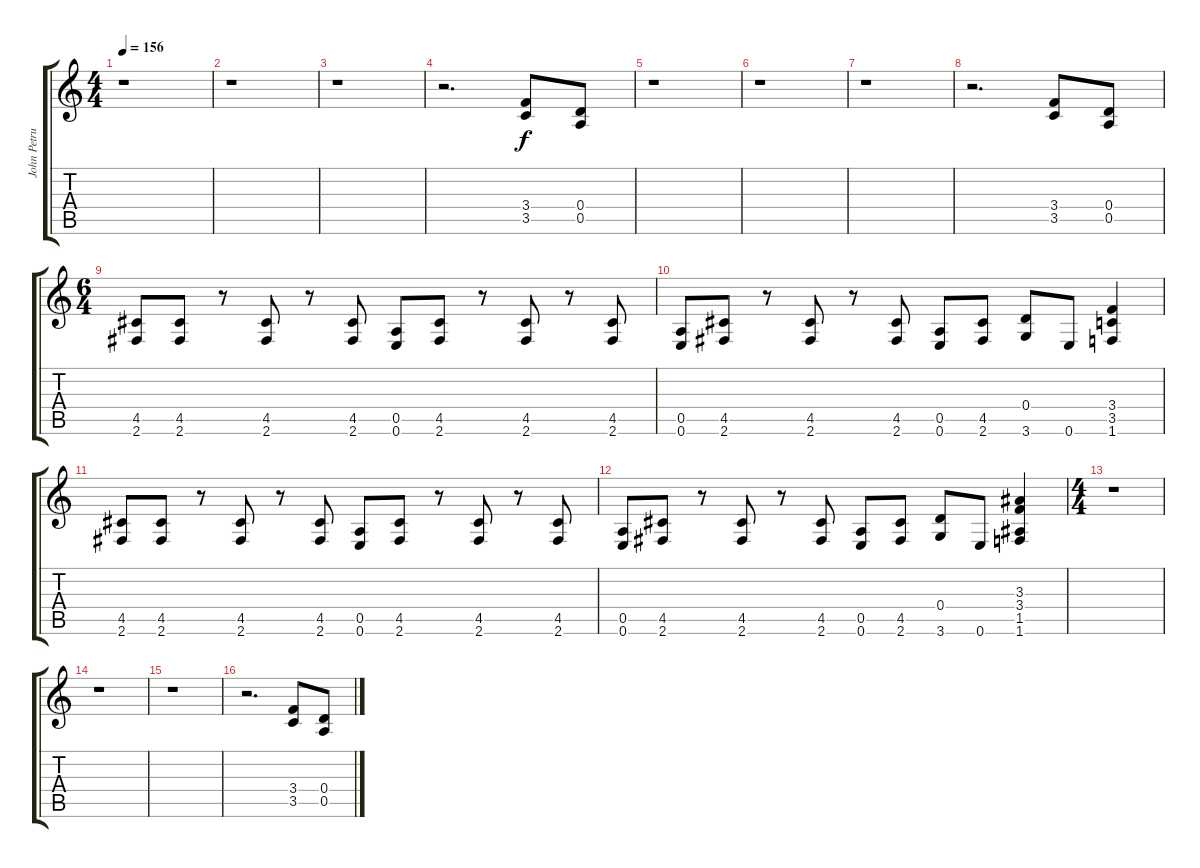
\track ("John Petrucci" "John Petru") {instrument distortionguitar}
\staff {score tabs}
\tuning (E4 B3 G3 D3 A2 E2) {hide}
\ts (4 4)
\tempo 156
\clef g2
\ks c
r.1{dy f} |
r.1 |
r.1 |
r.2{d} (3.4 3.5).8 (0.4 0.5).8 |
r.1 |
r.1 |
r.1 |
r.2{d} (3.4 3.5).8 (0.4 0.5).8 |
\ts (6 4)
(4.5 2.6).8 (4.5 2.6).8 r.8 (4.5 2.6).8 r.8 (4.5 2.6).8 (0.5 0.6).8 (4.5 2.6).8 r.8 (4.5 2.6).8 r.8 (4.5 2.6).8 |
(0.5 0.6).8 (4.5 2.6).8 r.8 (4.5 2.6).8 r.8 (4.5 2.6).8 (0.5 0.6).8 (4.5 2.6).8 (0.4 3.6).8 0.6.8 (3.4 3.5 1.6).4 |
(4.5 2.6).8 (4.5 2.6).8 r.8 (4.5 2.6).8 r.8 (4.5 2.6).8 (0.5 0.6).8 (4.5 2.6).8 r.8 (4.5 2.6).8 r.8 (4.5 2.6).8 |
(0.5 0.6).8 (4.5 2.6).8 r.8 (4.5 2.6).8 r.8 (4.5 2.6).8 (0.5 0.6).8 (4.5 2.6).8 (0.4 3.6).8 0.6.8 (3.3 3.4 1.5 1.6).4 |
\ts (4 4)
r.1 |
r.1 |
r.1 |
r.2{d} (3.4 3.5).8 (0.4 0.5).8
